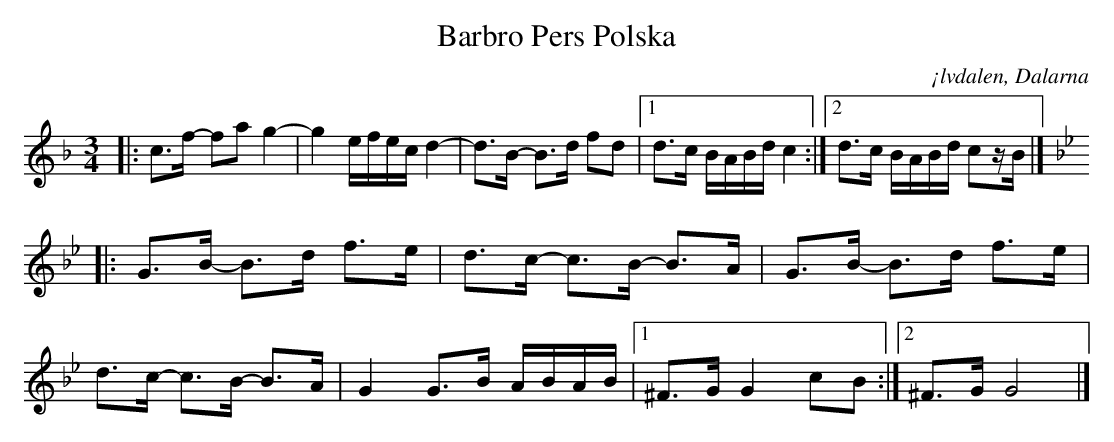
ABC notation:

X:1
T:Barbro Pers Polska
O:¡lvdalen, Dalarna
M:3/4
L:1/8
K:F
|:c>f- fag2-|g2e/2f/2e/2c/2d2-|d>B- B>d fd|1d>c B/2A/2B/2d/2c2:|2d>c B/2A/2B/2d/2 cz/2B/2|]
K:Gm
|:G>B- B>d f>e|d>c- c>B- B>A|G>B- B>d f>e|d>c- c>B- B>A|G2G>B A/2B/2A/2B/2|1^F>GG2cB:|2^F>GG4 |]
